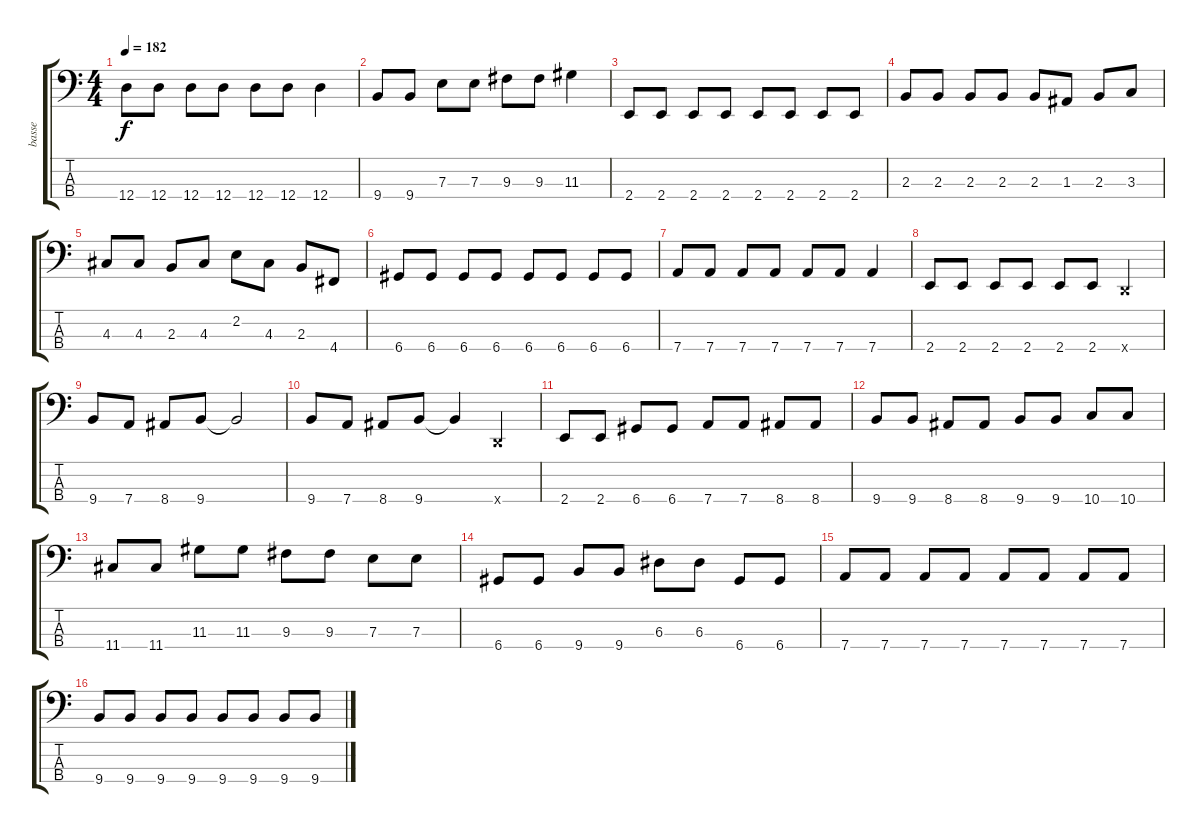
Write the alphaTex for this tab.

\track ("basse" "basse") {instrument electricbasspick}
\staff {score tabs}
\tuning (G2 D2 A1 D1) {hide}
\ts (4 4)
\tempo 182
\clef f4
\ks c
12.4.8{dy f} 12.4.8 12.4.8 12.4.8 12.4.8 12.4.8 12.4.4 |
9.4.8 9.4.8 7.3.8 7.3.8 9.3.8 9.3.8 11.3.4 |
2.4.8 2.4.8 2.4.8 2.4.8 2.4.8 2.4.8 2.4.8 2.4.8 |
2.3.8 2.3.8 2.3.8 2.3.8 2.3.8 1.3.8 2.3.8 3.3.8 |
4.3.8 4.3.8 2.3.8 4.3.8 2.2.8 4.3.8 2.3.8 4.4.8 |
6.4.8 6.4.8 6.4.8 6.4.8 6.4.8 6.4.8 6.4.8 6.4.8 |
7.4.8 7.4.8 7.4.8 7.4.8 7.4.8 7.4.8 7.4.4 |
2.4.8 2.4.8 2.4.8 2.4.8 2.4.8 2.4.8 0.4{x}.4 |
9.4.8 7.4.8 8.4.8 9.4.8 9.4{t}.2 |
9.4.8 7.4.8 8.4.8 9.4.8 9.4{t}.4 0.4{x}.4 |
2.4.8 2.4.8 6.4.8 6.4.8 7.4.8 7.4.8 8.4.8 8.4.8 |
9.4.8 9.4.8 8.4.8 8.4.8 9.4.8 9.4.8 10.4.8 10.4.8 |
11.4.8 11.4.8 11.3.8 11.3.8 9.3.8 9.3.8 7.3.8 7.3.8 |
6.4.8 6.4.8 9.4.8 9.4.8 6.3.8 6.3.8 6.4.8 6.4.8 |
7.4.8 7.4.8 7.4.8 7.4.8 7.4.8 7.4.8 7.4.8 7.4.8 |
9.4.8 9.4.8 9.4.8 9.4.8 9.4.8 9.4.8 9.4.8 9.4.8
